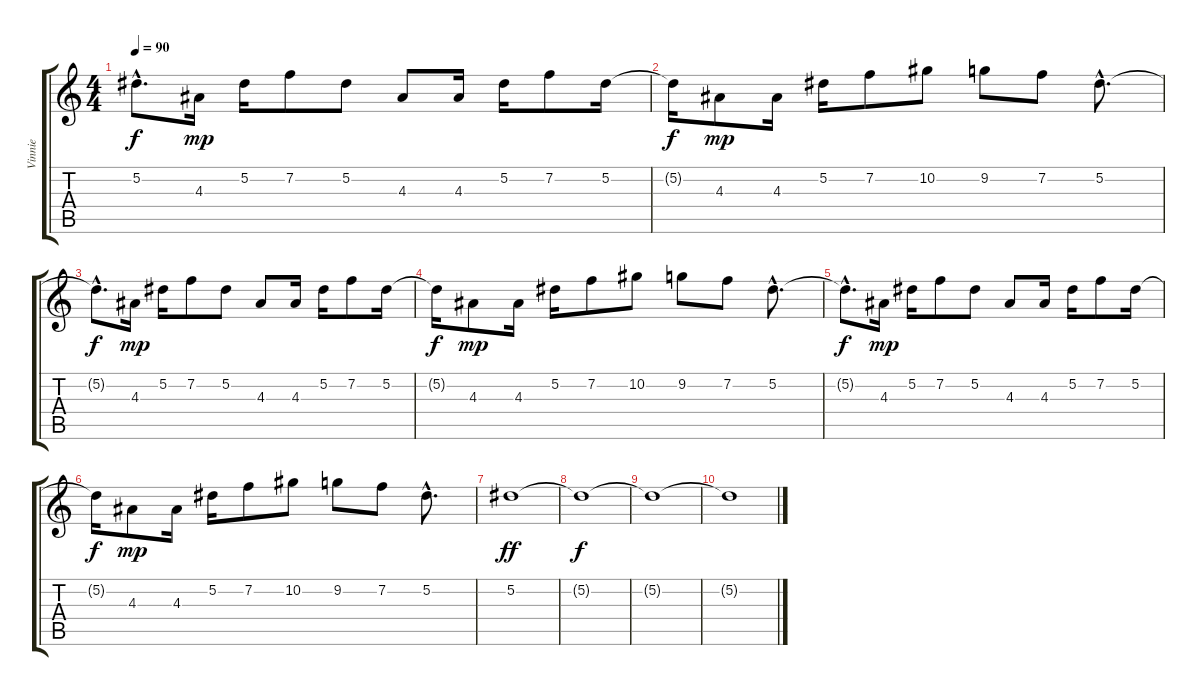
\track ("Vinnie" "Vinnie") {instrument distortionguitar}
\staff {score tabs}
\tuning (Eb4 Bb3 Gb3 Db3 Ab2 Eb2) {hide}
\ts (4 4)
\tempo 90
\clef g2
\ks c
5.2{hac t}.8{d dy f} 4.3.16{dy mp} 5.2.16 7.2.8 5.2.8 4.3.8 4.3.16 5.2.16 7.2.8 5.2.16 |
5.2{t}.16{dy f} 4.3.8{dy mp} 4.3.16 5.2.16 7.2.8 10.2.8 9.2.8 7.2.8 5.2{hac}.8{d} |
5.2{hac t}.8{d dy f} 4.3.16{dy mp} 5.2.16 7.2.8 5.2.8 4.3.8 4.3.16 5.2.16 7.2.8 5.2.16 |
5.2{t}.16{dy f} 4.3.8{dy mp} 4.3.16 5.2.16 7.2.8 10.2.8 9.2.8 7.2.8 5.2{hac}.8{d} |
5.2{hac t}.8{d dy f} 4.3.16{dy mp} 5.2.16 7.2.8 5.2.8 4.3.8 4.3.16 5.2.16 7.2.8 5.2.16 |
5.2{t}.16{dy f} 4.3.8{dy mp} 4.3.16 5.2.16 7.2.8 10.2.8 9.2.8 7.2.8 5.2{hac}.8{d} |
5.2.1{dy ff} |
5.2{t}.1{dy f} |
5.2{t}.1 |
5.2{t}.1
